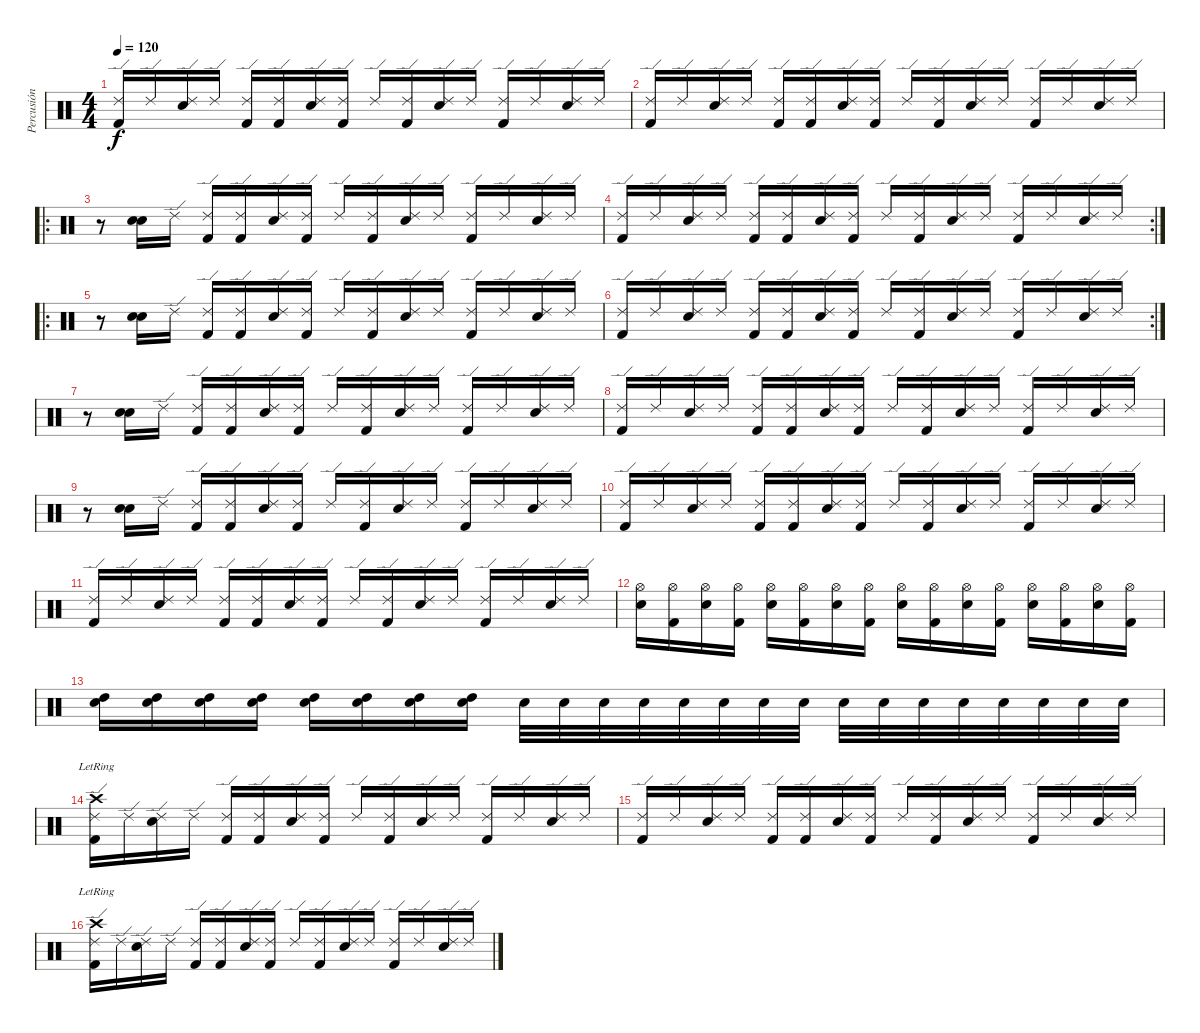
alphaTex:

\track ("Percusión" "Percusión") {instrument percussion}
\staff {score}
\articulation defaults
\ts (4 4)
\tempo 120
\clef neutral
\ks c
("Kick (hit) 2" "Ride (edge) 2").16{dy f} "Ride (edge) 2".16 ("Snare (hit) 2" "Ride (edge) 2").16 "Ride (edge) 2".16 ("Kick (hit) 2" "Ride (edge) 2").16 ("Kick (hit) 2" "Ride (edge) 2").16 ("Snare (hit) 2" "Ride (edge) 2").16 ("Kick (hit) 2" "Ride (edge) 2").16 "Ride (edge) 2".16 ("Kick (hit) 2" "Ride (edge) 2").16 ("Snare (hit) 2" "Ride (edge) 2").16 "Ride (edge) 2".16 ("Kick (hit) 2" "Ride (edge) 2").16 "Ride (edge) 2".16 ("Snare (hit) 2" "Ride (edge) 2").16 "Ride (edge) 2".16 |
("Kick (hit) 2" "Ride (edge) 2").16 "Ride (edge) 2".16 ("Snare (hit) 2" "Ride (edge) 2").16 "Ride (edge) 2".16 ("Kick (hit) 2" "Ride (edge) 2").16 ("Kick (hit) 2" "Ride (edge) 2").16 ("Snare (hit) 2" "Ride (edge) 2").16 ("Kick (hit) 2" "Ride (edge) 2").16 "Ride (edge) 2".16 ("Kick (hit) 2" "Ride (edge) 2").16 ("Snare (hit) 2" "Ride (edge) 2").16 "Ride (edge) 2".16 ("Kick (hit) 2" "Ride (edge) 2").16 "Ride (edge) 2".16 ("Snare (hit) 2" "Ride (edge) 2").16 "Ride (edge) 2".16 |
\ro
r.8 ("Snare (hit) 2" "Snare (hit) 2").16 "Ride (edge) 2".16 ("Kick (hit) 2" "Ride (edge) 2").16 ("Kick (hit) 2" "Ride (edge) 2").16 ("Snare (hit) 2" "Ride (edge) 2").16 ("Kick (hit) 2" "Ride (edge) 2").16 "Ride (edge) 2".16 ("Kick (hit) 2" "Ride (edge) 2").16 ("Snare (hit) 2" "Ride (edge) 2").16 "Ride (edge) 2".16 ("Kick (hit) 2" "Ride (edge) 2").16 "Ride (edge) 2".16 ("Snare (hit) 2" "Ride (edge) 2").16 "Ride (edge) 2".16 |
\rc 2
("Kick (hit) 2" "Ride (edge) 2").16 "Ride (edge) 2".16 ("Snare (hit) 2" "Ride (edge) 2").16 "Ride (edge) 2".16 ("Kick (hit) 2" "Ride (edge) 2").16 ("Kick (hit) 2" "Ride (edge) 2").16 ("Snare (hit) 2" "Ride (edge) 2").16 ("Kick (hit) 2" "Ride (edge) 2").16 "Ride (edge) 2".16 ("Kick (hit) 2" "Ride (edge) 2").16 ("Snare (hit) 2" "Ride (edge) 2").16 "Ride (edge) 2".16 ("Kick (hit) 2" "Ride (edge) 2").16 "Ride (edge) 2".16 ("Snare (hit) 2" "Ride (edge) 2").16 "Ride (edge) 2".16 |
\ro
r.8 ("Snare (hit) 2" "Snare (hit) 2").16 "Ride (edge) 2".16 ("Kick (hit) 2" "Ride (edge) 2").16 ("Kick (hit) 2" "Ride (edge) 2").16 ("Snare (hit) 2" "Ride (edge) 2").16 ("Kick (hit) 2" "Ride (edge) 2").16 "Ride (edge) 2".16 ("Kick (hit) 2" "Ride (edge) 2").16 ("Snare (hit) 2" "Ride (edge) 2").16 "Ride (edge) 2".16 ("Kick (hit) 2" "Ride (edge) 2").16 "Ride (edge) 2".16 ("Snare (hit) 2" "Ride (edge) 2").16 "Ride (edge) 2".16 |
\rc 2
("Kick (hit) 2" "Ride (edge) 2").16 "Ride (edge) 2".16 ("Snare (hit) 2" "Ride (edge) 2").16 "Ride (edge) 2".16 ("Kick (hit) 2" "Ride (edge) 2").16 ("Kick (hit) 2" "Ride (edge) 2").16 ("Snare (hit) 2" "Ride (edge) 2").16 ("Kick (hit) 2" "Ride (edge) 2").16 "Ride (edge) 2".16 ("Kick (hit) 2" "Ride (edge) 2").16 ("Snare (hit) 2" "Ride (edge) 2").16 "Ride (edge) 2".16 ("Kick (hit) 2" "Ride (edge) 2").16 "Ride (edge) 2".16 ("Snare (hit) 2" "Ride (edge) 2").16 "Ride (edge) 2".16 |
r.8 ("Snare (hit) 2" "Snare (hit) 2").16 "Ride (edge) 2".16 ("Kick (hit) 2" "Ride (edge) 2").16 ("Kick (hit) 2" "Ride (edge) 2").16 ("Snare (hit) 2" "Ride (edge) 2").16 ("Kick (hit) 2" "Ride (edge) 2").16 "Ride (edge) 2".16 ("Kick (hit) 2" "Ride (edge) 2").16 ("Snare (hit) 2" "Ride (edge) 2").16 "Ride (edge) 2".16 ("Kick (hit) 2" "Ride (edge) 2").16 "Ride (edge) 2".16 ("Snare (hit) 2" "Ride (edge) 2").16 "Ride (edge) 2".16 |
("Kick (hit) 2" "Ride (edge) 2").16 "Ride (edge) 2".16 ("Snare (hit) 2" "Ride (edge) 2").16 "Ride (edge) 2".16 ("Kick (hit) 2" "Ride (edge) 2").16 ("Kick (hit) 2" "Ride (edge) 2").16 ("Snare (hit) 2" "Ride (edge) 2").16 ("Kick (hit) 2" "Ride (edge) 2").16 "Ride (edge) 2".16 ("Kick (hit) 2" "Ride (edge) 2").16 ("Snare (hit) 2" "Ride (edge) 2").16 "Ride (edge) 2".16 ("Kick (hit) 2" "Ride (edge) 2").16 "Ride (edge) 2".16 ("Snare (hit) 2" "Ride (edge) 2").16 "Ride (edge) 2".16 |
r.8 ("Snare (hit) 2" "Snare (hit) 2").16 "Ride (edge) 2".16 ("Kick (hit) 2" "Ride (edge) 2").16 ("Kick (hit) 2" "Ride (edge) 2").16 ("Snare (hit) 2" "Ride (edge) 2").16 ("Kick (hit) 2" "Ride (edge) 2").16 "Ride (edge) 2".16 ("Kick (hit) 2" "Ride (edge) 2").16 ("Snare (hit) 2" "Ride (edge) 2").16 "Ride (edge) 2".16 ("Kick (hit) 2" "Ride (edge) 2").16 "Ride (edge) 2".16 ("Snare (hit) 2" "Ride (edge) 2").16 "Ride (edge) 2".16 |
("Kick (hit) 2" "Ride (edge) 2").16 "Ride (edge) 2".16 ("Snare (hit) 2" "Ride (edge) 2").16 "Ride (edge) 2".16 ("Kick (hit) 2" "Ride (edge) 2").16 ("Kick (hit) 2" "Ride (edge) 2").16 ("Snare (hit) 2" "Ride (edge) 2").16 ("Kick (hit) 2" "Ride (edge) 2").16 "Ride (edge) 2".16 ("Kick (hit) 2" "Ride (edge) 2").16 ("Snare (hit) 2" "Ride (edge) 2").16 "Ride (edge) 2".16 ("Kick (hit) 2" "Ride (edge) 2").16 "Ride (edge) 2".16 ("Snare (hit) 2" "Ride (edge) 2").16 "Ride (edge) 2".16 |
("Kick (hit) 2" "Ride (edge) 2").16 "Ride (edge) 2".16 ("Snare (hit) 2" "Ride (edge) 2").16 "Ride (edge) 2".16 ("Kick (hit) 2" "Ride (edge) 2").16 ("Kick (hit) 2" "Ride (edge) 2").16 ("Snare (hit) 2" "Ride (edge) 2").16 ("Kick (hit) 2" "Ride (edge) 2").16 "Ride (edge) 2".16 ("Kick (hit) 2" "Ride (edge) 2").16 ("Snare (hit) 2" "Ride (edge) 2").16 "Ride (edge) 2".16 ("Kick (hit) 2" "Ride (edge) 2").16 "Ride (edge) 2".16 ("Snare (hit) 2" "Ride (edge) 2").16 "Ride (edge) 2".16 |
("Snare (hit) 2" "Hi-Hat (open)").16 ("Kick (hit) 2" "Hi-Hat (open)").16 ("Snare (hit) 2" "Hi-Hat (open)").16 ("Kick (hit) 2" "Hi-Hat (open)").16 ("Snare (hit) 2" "Hi-Hat (open)").16 ("Kick (hit) 2" "Hi-Hat (open)").16 ("Snare (hit) 2" "Hi-Hat (open)").16 ("Kick (hit) 2" "Hi-Hat (open)").16 ("Snare (hit) 2" "Hi-Hat (open)").16 ("Kick (hit) 2" "Hi-Hat (open)").16 ("Snare (hit) 2" "Hi-Hat (open)").16 ("Kick (hit) 2" "Hi-Hat (open)").16 ("Snare (hit) 2" "Hi-Hat (open)").16 ("Kick (hit) 2" "Hi-Hat (open)").16 ("Snare (hit) 2" "Hi-Hat (open)").16 ("Kick (hit) 2" "Hi-Hat (open)").16 |
("Snare (hit) 2" "High Tom (hit)").16 ("Snare (hit) 2" "High Tom (hit)").16 ("Snare (hit) 2" "High Tom (hit)").16 ("Snare (hit) 2" "High Tom (hit)").16 ("Snare (hit) 2" "High Tom (hit)").16 ("Snare (hit) 2" "High Tom (hit)").16 ("Snare (hit) 2" "High Tom (hit)").16 ("Snare (hit) 2" "High Tom (hit)").16 "Snare (hit) 2".32 "Snare (hit) 2".32 "Snare (hit) 2".32 "Snare (hit) 2".32 "Snare (hit) 2".32 "Snare (hit) 2".32 "Snare (hit) 2".32 "Snare (hit) 2".32 "Snare (hit) 2".32 "Snare (hit) 2".32 "Snare (hit) 2".32 "Snare (hit) 2".32 "Snare (hit) 2".32 "Snare (hit) 2".32 "Snare (hit) 2".32 "Snare (hit) 2".32 |
("Kick (hit) 2" "Ride (edge) 2" "Crash high (hit)"{lr}).16 "Ride (edge) 2".16 ("Snare (hit) 2" "Ride (edge) 2").16 "Ride (edge) 2".16 ("Kick (hit) 2" "Ride (edge) 2").16 ("Kick (hit) 2" "Ride (edge) 2").16 ("Snare (hit) 2" "Ride (edge) 2").16 ("Kick (hit) 2" "Ride (edge) 2").16 "Ride (edge) 2".16 ("Kick (hit) 2" "Ride (edge) 2").16 ("Snare (hit) 2" "Ride (edge) 2").16 "Ride (edge) 2".16 ("Kick (hit) 2" "Ride (edge) 2").16 "Ride (edge) 2".16 ("Snare (hit) 2" "Ride (edge) 2").16 "Ride (edge) 2".16 |
("Kick (hit) 2" "Ride (edge) 2").16 "Ride (edge) 2".16 ("Snare (hit) 2" "Ride (edge) 2").16 "Ride (edge) 2".16 ("Kick (hit) 2" "Ride (edge) 2").16 ("Kick (hit) 2" "Ride (edge) 2").16 ("Snare (hit) 2" "Ride (edge) 2").16 ("Kick (hit) 2" "Ride (edge) 2").16 "Ride (edge) 2".16 ("Kick (hit) 2" "Ride (edge) 2").16 ("Snare (hit) 2" "Ride (edge) 2").16 "Ride (edge) 2".16 ("Kick (hit) 2" "Ride (edge) 2").16 "Ride (edge) 2".16 ("Snare (hit) 2" "Ride (edge) 2").16 "Ride (edge) 2".16 |
("Kick (hit) 2" "Ride (edge) 2" "Crash high (hit)"{lr}).16 "Ride (edge) 2".16 ("Snare (hit) 2" "Ride (edge) 2").16 "Ride (edge) 2".16 ("Kick (hit) 2" "Ride (edge) 2").16 ("Kick (hit) 2" "Ride (edge) 2").16 ("Snare (hit) 2" "Ride (edge) 2").16 ("Kick (hit) 2" "Ride (edge) 2").16 "Ride (edge) 2".16 ("Kick (hit) 2" "Ride (edge) 2").16 ("Snare (hit) 2" "Ride (edge) 2").16 "Ride (edge) 2".16 ("Kick (hit) 2" "Ride (edge) 2").16 "Ride (edge) 2".16 ("Snare (hit) 2" "Ride (edge) 2").16 "Ride (edge) 2".16
